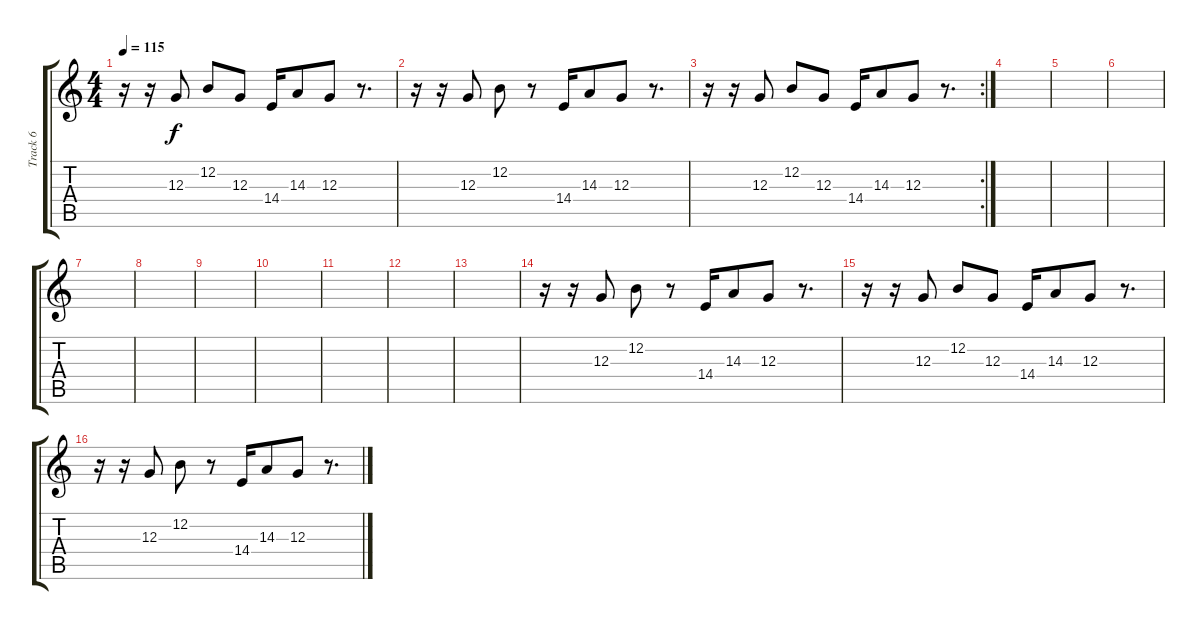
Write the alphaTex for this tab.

\track ("Track 6" "Track 6") {instrument breathnoise}
\staff {score tabs}
\tuning (E4 B3 G3 D3 A2 E2) {hide}
\ts (4 4)
\tempo 115
\clef g2
\ks c
r.16{dy f} r.16 12.3.8 12.2.8 12.3.8 14.4.16 14.3.8 12.3.8 r.8{d} |
r.16 r.16 12.3.8 12.2.8 r.8 14.4.16 14.3.8 12.3.8 r.8{d} |
\rc 2
r.16 r.16 12.3.8 12.2.8 12.3.8 14.4.16 14.3.8 12.3.8 r.8{d} |
|
|
|
|
|
|
|
|
|
|
r.16 r.16 12.3.8 12.2.8 r.8 14.4.16 14.3.8 12.3.8 r.8{d} |
r.16 r.16 12.3.8 12.2.8 12.3.8 14.4.16 14.3.8 12.3.8 r.8{d} |
r.16 r.16 12.3.8 12.2.8 r.8 14.4.16 14.3.8 12.3.8 r.8{d}
